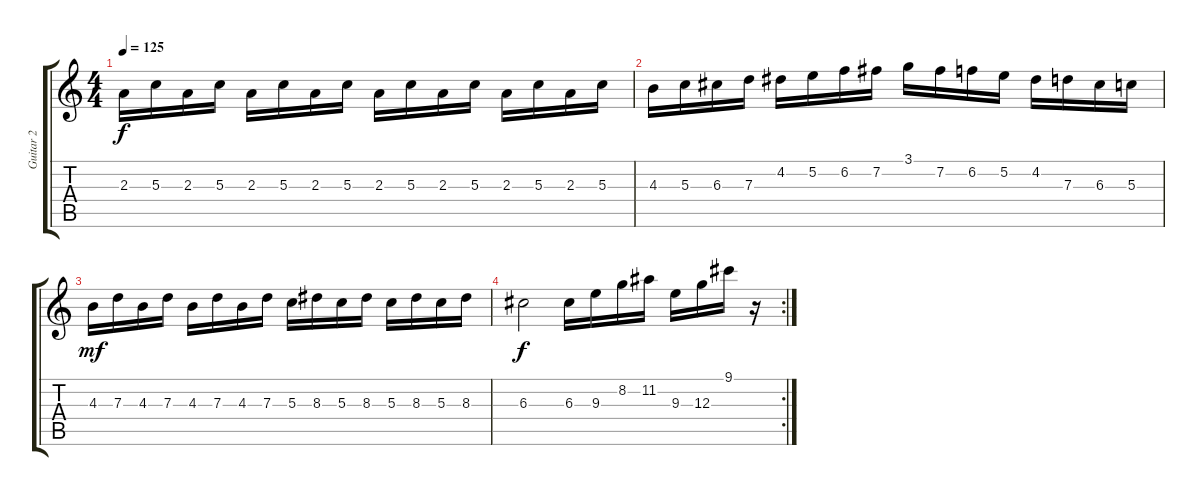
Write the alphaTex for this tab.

\track ("Guitar 2" "Guitar 2") {instrument overdrivenguitar}
\staff {score tabs}
\tuning (E4 B3 G3 D3 A2 E2) {hide}
\ts (4 4)
\tempo 125
\clef g2
\ks c
2.3.16{dy f volume 13 instrument overdrivenguitar} 5.3.16 2.3.16 5.3.16 2.3.16 5.3.16 2.3.16 5.3.16 2.3.16 5.3.16 2.3.16 5.3.16 2.3.16 5.3.16 2.3.16 5.3.16 |
4.3.16 5.3.16 6.3.16 7.3.16 4.2.16 5.2.16 6.2.16 7.2.16 3.1.16 7.2.16 6.2.16 5.2.16 4.2.16 7.3.16 6.3.16 5.3.16 |
4.3.16{dy mf} 7.3.16 4.3.16 7.3.16 4.3.16 7.3.16 4.3.16 7.3.16 5.3.16 8.3.16 5.3.16 8.3.16 5.3.16 8.3.16 5.3.16 8.3.16 |
\rc 2
6.3.2{dy f} 6.3.16 9.3.16 8.2.16 11.2.16 9.3.16 12.3.16 9.1.16 r.16
